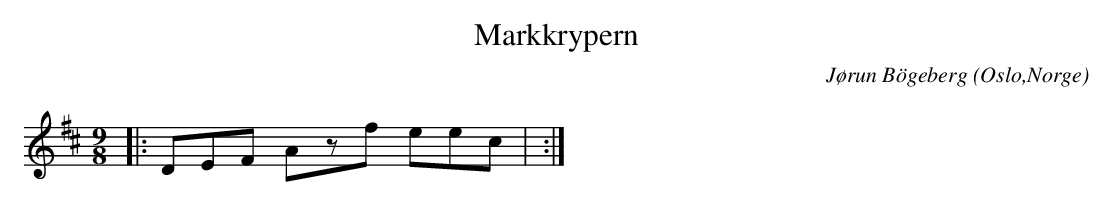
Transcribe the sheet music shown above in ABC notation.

X:1
T:Markkrypern
C:Jørun Bögeberg
O:Oslo,Norge
M:9/8
L:1/8
K:D
|: DEF Azf eec| :|
